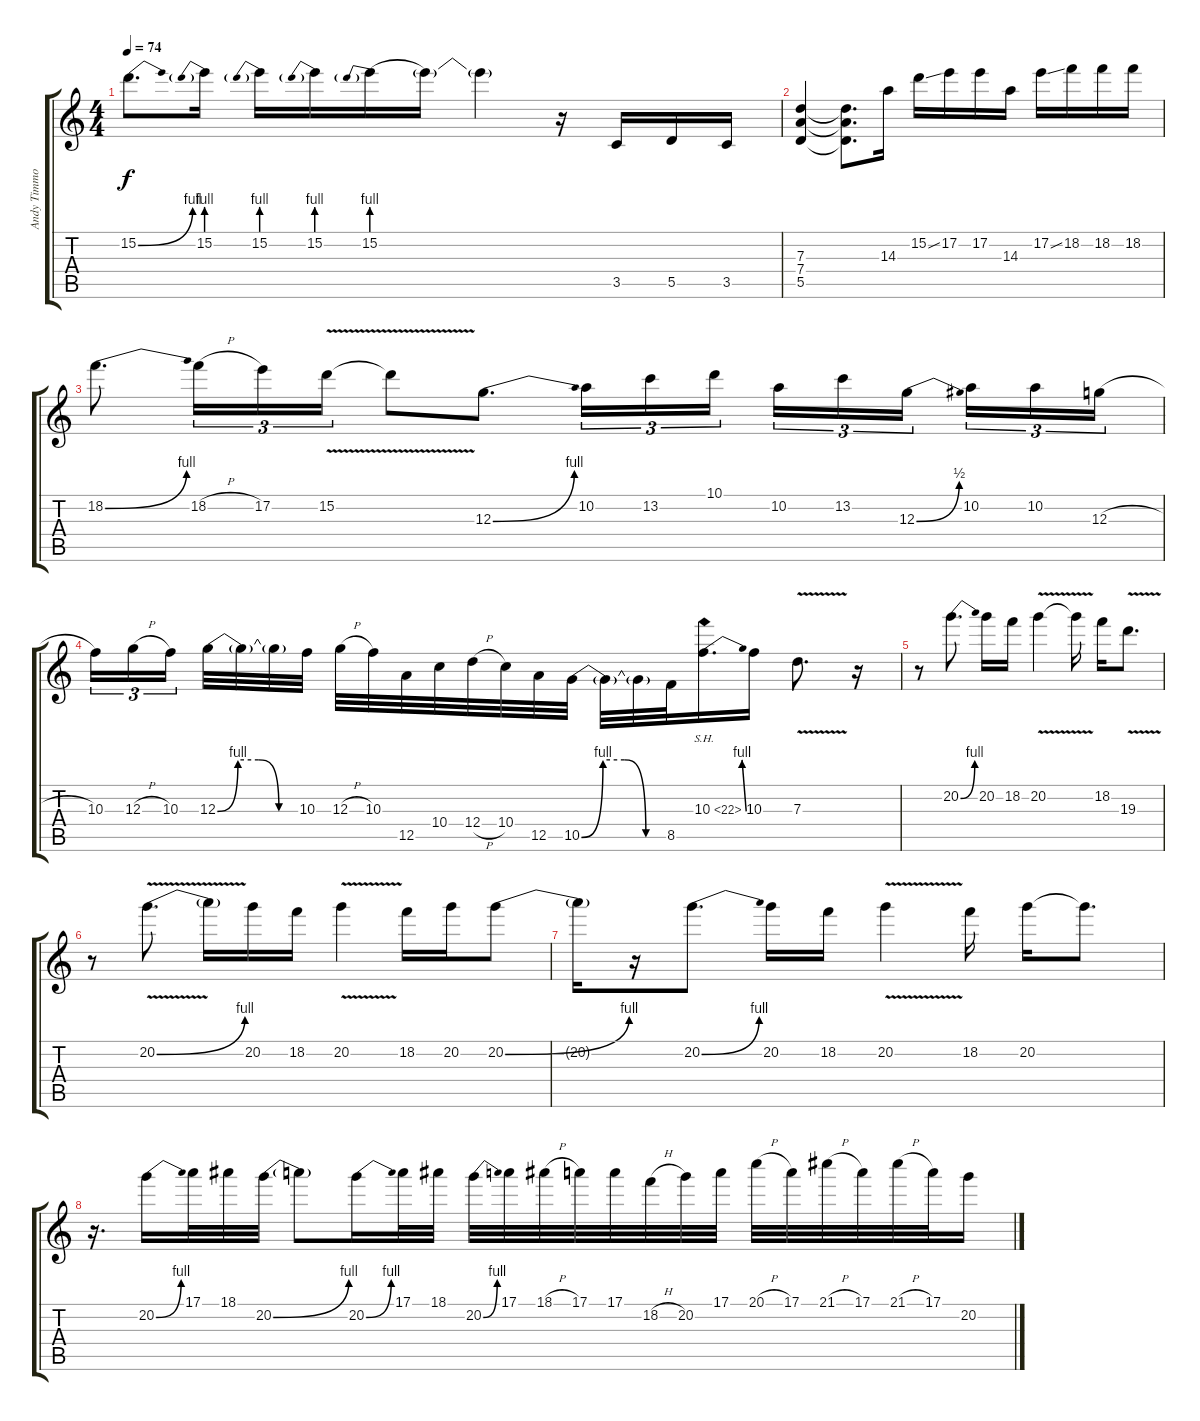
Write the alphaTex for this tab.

\track ("Andy Timmons" "Andy Timmo") {instrument distortionguitar}
\staff {score tabs}
\tuning (E4 B3 G3 D3 A2 E2) {hide}
\ts (4 4)
\tempo 74
\clef g2
\ks c
15.2{be (bend 0 0 60 4)}.8{d dy f} 15.2{be (prebend 0 4 60 4)}.16 15.2{be (prebend 0 4 60 4)}.16 15.2{be (prebend 0 4 60 4)}.16 15.2{be (prebend 0 4 60 4)}.16 15.2{t}.16 15.2{t}.4 r.16 3.5.16 5.5.16 3.5.16 |
(7.3 7.4 5.5).4 (7.3{t} 7.4{t} 5.5{t}).8{d} 14.3.16 15.2{ss}.16 17.2.16 17.2.16 14.3.16 17.2{ss}.16 18.2.16 18.2.16 18.2.16 |
18.2{be (bend 0 0 60 4)}.8{d} 18.2{h}.16{tu (3 2)} 17.2.16{tu (3 2)} 15.2{v}.16{tu (3 2)} 15.2{t}.8 12.3{be (bend 0 0 60 4)}.8{d} 10.2.16{tu (3 2)} 13.2.16{tu (3 2)} 10.1.16{tu (3 2)} 10.2.16{tu (3 2)} 13.2.16{tu (3 2)} 12.3{be (bend 0 0 60 2)}.16{tu (3 2) beam splitsecondary} 10.2.16{tu (3 2)} 10.2.16{tu (3 2)} 12.3{h}.16{tu (3 2)} |
10.3.16{tu (3 2)} 12.3{h}.16{tu (3 2)} 10.3.16{tu (3 2) beam splitsecondary} 12.3{be (custom 0 0 15 4 30 4 45 0 60 0)}.32 12.3{t}.32 12.3{t}.32 10.3.32 12.3{h}.32 10.3.32 12.5.32 10.4.32 12.4{h}.32 10.4.32 12.5.32 10.5{be (custom 0 0 15 4 30 4 45 0 60 0)}.32 10.5{t}.32 10.5{t}.32 8.5.32 10.3{be (bend 0 0 60 4) sh 12}.16{d} 10.3.16 7.3{v}.8{d} r.16 |
r.8 20.2{be (bend 0 0 60 4)}.8{d} 20.2.16 18.2.16 20.2{v}.4 20.2{t}.16 18.2.16 19.3{v}.8{d} |
r.8 20.2{be (bend 0 0 60 4) v}.8{d} 20.2{t}.16 20.2.16 18.2.16 20.2{v}.4 18.2.16 20.2.16 20.2{be (bend 0 0 60 4)}.8 |
20.2{t}.16 r.16 20.2{be (bend 0 0 60 4)}.8{d} 20.2.16 18.2.16 20.2{v}.4 18.2.16 20.2.16 20.2{t}.8{d} |
r.16{d} 20.2{be (bend 0 0 60 4)}.16 17.1.32 18.1.32 20.2{be (bend 0 0 60 4)}.32 20.2{t}.8 20.2{be (bend 0 0 60 4)}.16 17.1.32 18.1.32 20.2{be (bend 0 0 60 4)}.32 17.1.32 18.1{h}.32 17.1.32 17.1.32 18.2{h}.32 20.2.32 17.1.32 20.1{h}.32 17.1.32 21.1{h}.32 17.1.32 21.1{h}.32 17.1.32 20.2.16
